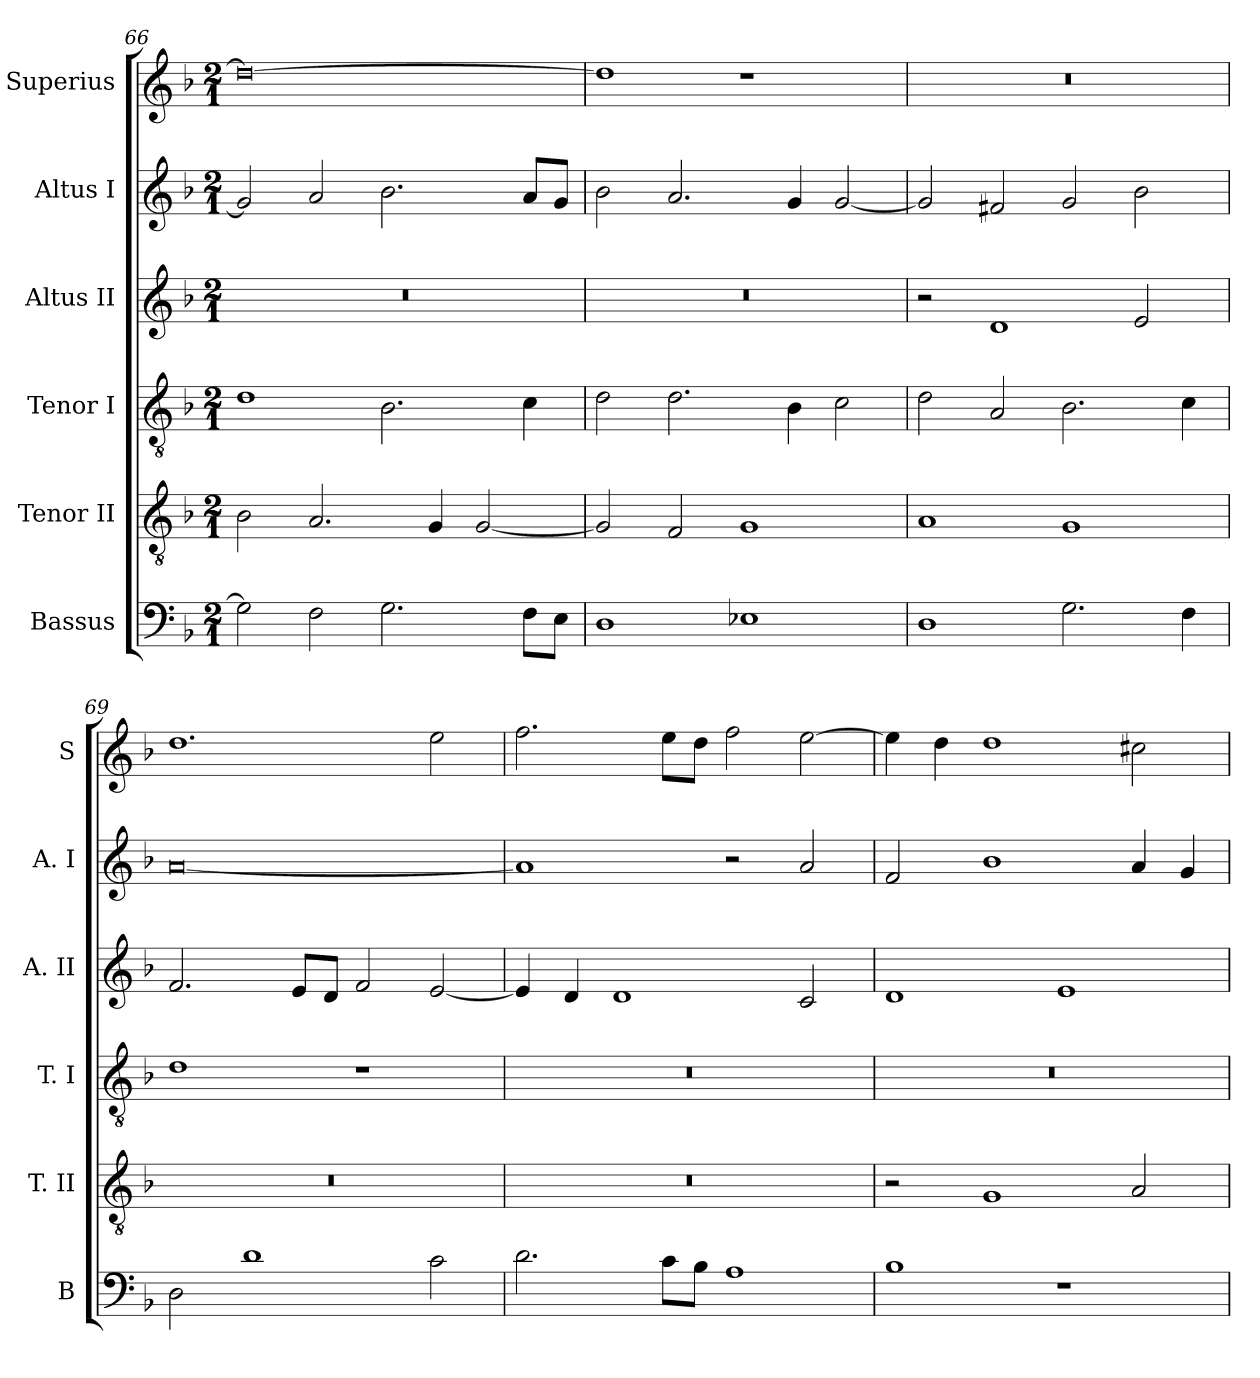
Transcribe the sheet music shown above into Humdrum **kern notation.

**kern	**kern	**kern	**kern	**kern	**kern
*part6	*part5	*part4	*part3	*part2	*part1
*staff6	*staff5	*staff4	*staff3	*staff2	*staff1
*I"Bassus	*I"Tenor II	*I"Tenor I	*I"Altus II	*I"Altus I	*I"Superius
*I'B	*I'T. II	*I'T. I	*I'A. II	*I'A. I	*I'S
*clefF4	*clefGv2	*clefGv2	*clefG2	*clefG2	*clefG2
*k[b-]	*k[b-]	*k[b-]	*k[b-]	*k[b-]	*k[b-]
*F:	*F:	*F:	*F:	*F:	*F:
*M2/1	*M2/1	*M2/1	*M2/1	*M2/1	*M2/1
=66	=66	=66	=66	=66	=66
2G]	2B-	1d	0r	2g]	0dd_
2F	2.A	.	.	2a	.
2.G	.	2.B-	.	2.b-	.
.	4G	.	.	.	.
.	[2G	.	.	.	.
8FL	.	4c	.	8aL	.
8EJ	.	.	.	8gJ	.
=67	=67	=67	=67	=67	=67
1D	2G]	2d	0r	2b-	1dd]
.	2F	2.d	.	2.a	.
1E-X	1G	.	.	.	1r
.	.	4B-	.	4g	.
.	.	2c	.	[2g	.
=68	=68	=68	=68	=68	=68
1D	1A	2d	2r	2g]	0r
.	.	2A	1d	2f#X	.
2.G	1G	2.B-	.	2g	.
.	.	.	2e	2b-	.
4F	.	4c	.	.	.
=69	=69	=69	=69	=69	=69
2D	0r	1d	2.f	[0a	1.dd
1d	.	.	.	.	.
.	.	.	8eL	.	.
.	.	.	8dJ	.	.
.	.	1r	2f	.	.
2c	.	.	[2e	.	2ee
=70	=70	=70	=70	=70	=70
2.d	0r	0r	4e]	1a]	2.ff
.	.	.	4d	.	.
.	.	.	1d	.	.
8cL	.	.	.	.	8eeL
8B-J	.	.	.	.	8ddJ
1A	.	.	.	2r	2ff
.	.	.	2c	2a	[2ee
=71	=71	=71	=71	=71	=71
1B-	2r	0r	1d	2f	4ee]
.	.	.	.	.	4dd
.	1G	.	.	1b-	1dd
1r	.	.	1e	.	.
.	2A	.	.	4a	2cc#X
.	.	.	.	4g	.
=	=	=	=	=	=
*-	*-	*-	*-	*-	*-
